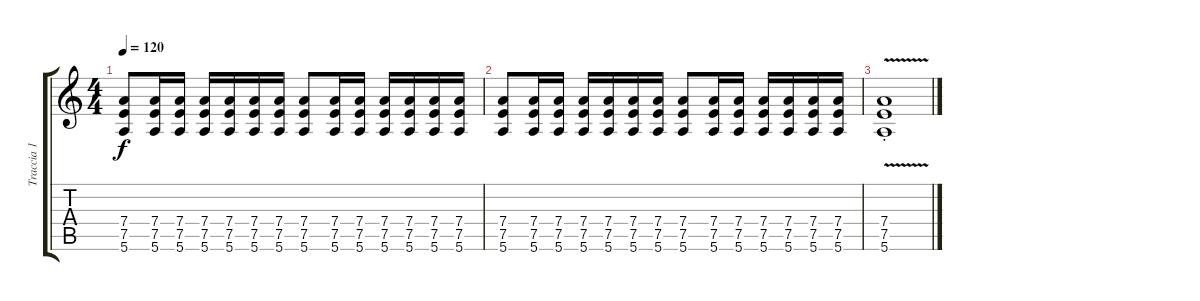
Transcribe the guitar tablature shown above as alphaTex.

\track ("Traccia 1" "Traccia 1") {instrument overdrivenguitar}
\staff {score tabs}
\tuning (E4 B3 G3 D3 A2 E2) {hide}
\ts (4 4)
\tempo 120
\clef g2
\ks c
(7.4 7.5 5.6).8{dy f} (7.4 7.5 5.6).16 (7.4 7.5 5.6).16 (7.4 7.5 5.6).16 (7.4 7.5 5.6).16 (7.4 7.5 5.6).16 (7.4 7.5 5.6).16 (7.4 7.5 5.6).8 (7.4 7.5 5.6).16 (7.4 7.5 5.6).16 (7.4 7.5 5.6).16 (7.4 7.5 5.6).16 (7.4 7.5 5.6).16 (7.4 7.5 5.6).16 |
(7.4 7.5 5.6).8 (7.4 7.5 5.6).16 (7.4 7.5 5.6).16 (7.4 7.5 5.6).16 (7.4 7.5 5.6).16 (7.4 7.5 5.6).16 (7.4 7.5 5.6).16 (7.4 7.5 5.6).8 (7.4 7.5 5.6).16 (7.4 7.5 5.6).16 (7.4 7.5 5.6).16 (7.4 7.5 5.6).16 (7.4 7.5 5.6).16 (7.4 7.5 5.6).16 |
(7.4{v st} 7.5 5.6).1
